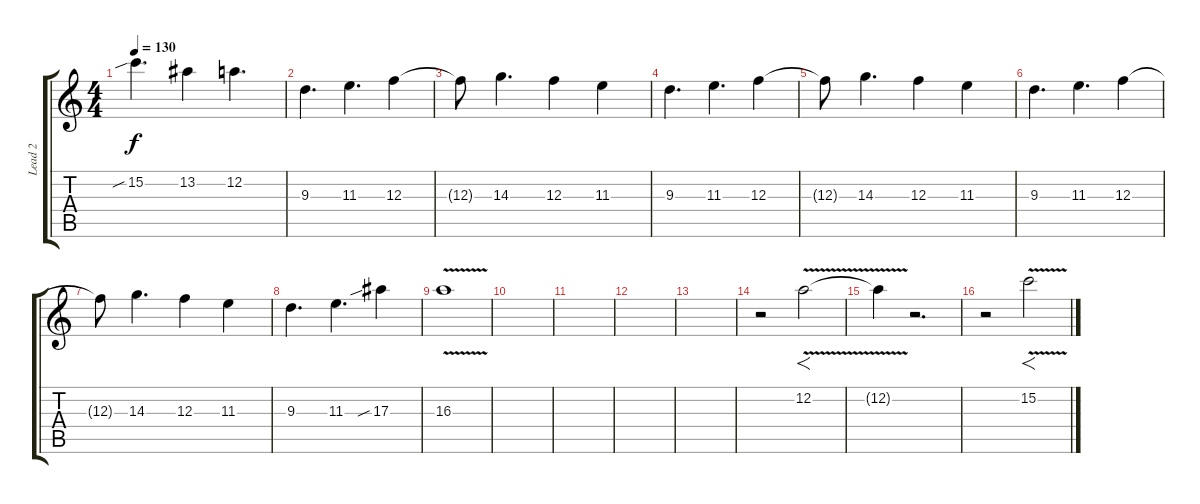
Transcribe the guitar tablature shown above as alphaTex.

\track ("Lead 2" "Lead 2") {instrument distortionguitar}
\staff {score tabs}
\tuning (D4 A3 F3 C3 G2 D2) {hide}
\ts (4 4)
\tempo 130
\clef g2
\ks c
15.2{sib}.4{d dy f} 13.2.4 12.2.4{d} |
9.3.4{d} 11.3.4{d} 12.3.4 |
12.3{t}.8 14.3.4{d} 12.3.4 11.3.4 |
9.3.4{d} 11.3.4{d} 12.3.4 |
12.3{t}.8 14.3.4{d} 12.3.4 11.3.4 |
9.3.4{d} 11.3.4{d} 12.3.4 |
12.3{t}.8 14.3.4{d} 12.3.4 11.3.4 |
9.3.4{d} 11.3.4{d} 17.3{sib}.4 |
16.3{v}.1 |
|
|
|
|
r.2 12.2{v}.2{f} |
12.2{t}.4 r.2{d} |
r.2 15.2{v}.2{f}
